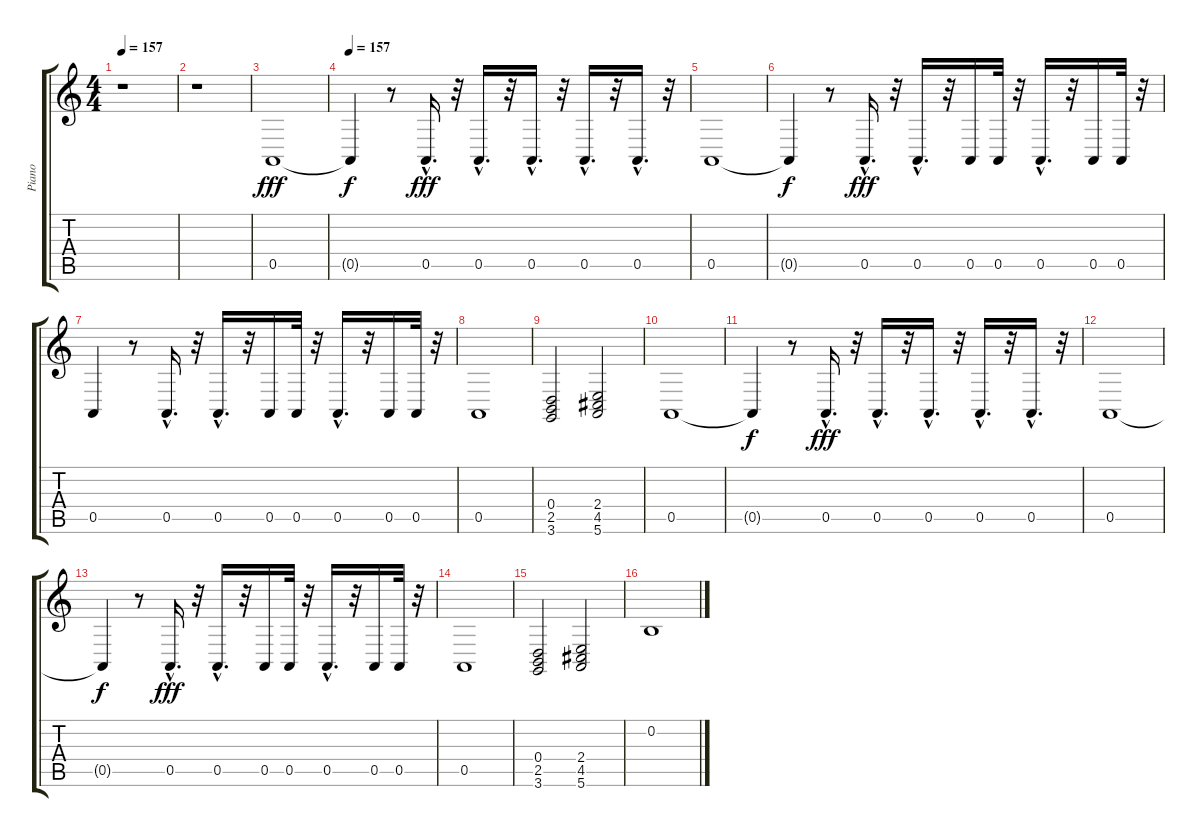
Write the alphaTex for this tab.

\track ("Piano" "Piano") {instrument acousticgrandpiano}
\staff {score tabs}
\tuning (E4 B3 G3 D3 A2 E2) {hide}
\ts (4 4)
\tempo 157
\clef g2
\ks c
r.1{dy f} |
r.1 |
0.5.1{dy fff volume 16 instrument distortionguitar} |
\tempo 157
0.5{t}.4{dy f} r.8 0.5{hac}.16{d dy fff} r.32 0.5{hac}.16{d} r.32 0.5{hac}.16{d} r.32 0.5{hac}.16{d} r.32 0.5{hac}.16{d} r.32 |
0.5.1 |
0.5{t}.4{dy f} r.8 0.5{hac}.16{d dy fff} r.32 0.5{hac}.16{d} r.32 0.5.16 0.5.32 r.32 0.5{hac}.16{d} r.32 0.5.16 0.5.32 r.32 |
0.5.4 r.8 0.5{hac}.16{d} r.32 0.5{hac}.16{d} r.32 0.5.16 0.5.32 r.32 0.5{hac}.16{d} r.32 0.5.16 0.5.32 r.32 |
0.5.1 |
(0.4 2.5 3.6).2 (2.4 4.5 5.6).2 |
0.5.1 |
0.5{t}.4{dy f} r.8 0.5{hac}.16{d dy fff} r.32 0.5{hac}.16{d} r.32 0.5{hac}.16{d} r.32 0.5{hac}.16{d} r.32 0.5{hac}.16{d} r.32 |
0.5.1 |
0.5{t}.4{dy f} r.8 0.5{hac}.16{d dy fff} r.32 0.5{hac}.16{d} r.32 0.5.16 0.5.32 r.32 0.5{hac}.16{d} r.32 0.5.16 0.5.32 r.32 |
0.5.1 |
(0.4 2.5 3.6).2 (2.4 4.5 5.6).2 |
0.2.1
